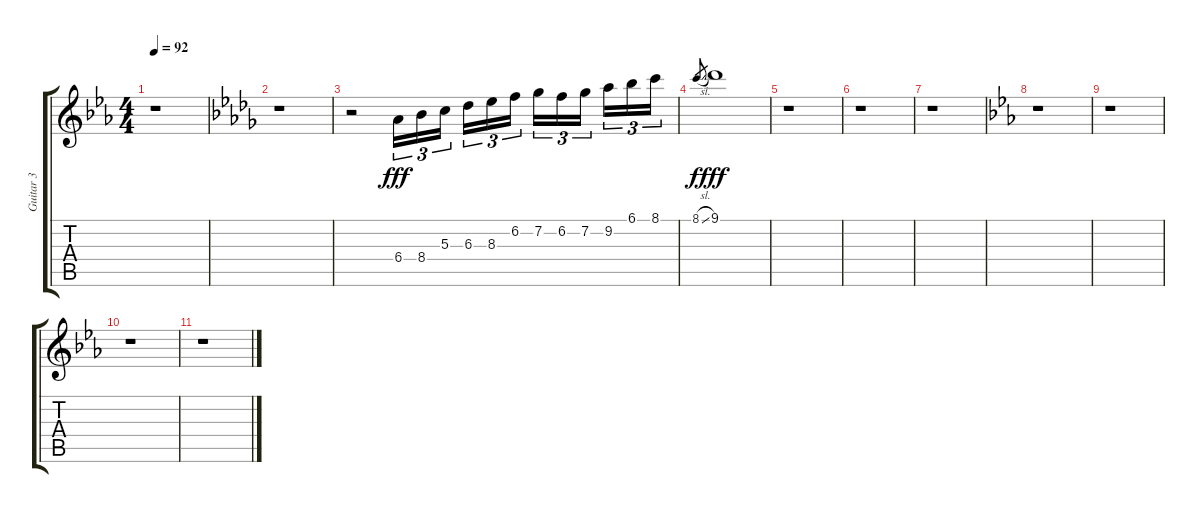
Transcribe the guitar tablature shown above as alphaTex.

\track ("Guitar 3" "Guitar 3") {instrument distortionguitar}
\staff {score tabs}
\tuning (E4 B3 G3 D3 A2 E2) {hide}
\ts (4 4)
\tempo 92
\clef g2
\ks eb
r.1{dy fff} |
\ks db
r.1 |
r.2 6.4.16{tu (3 2)} 8.4.16{tu (3 2)} 5.3.16{tu (3 2) beam splitsecondary} 6.3.16{tu (3 2)} 8.3.16{tu (3 2)} 6.2.16{tu (3 2)} 7.2.16{tu (3 2)} 6.2.16{tu (3 2)} 7.2.16{tu (3 2) beam splitsecondary} 9.2.16{tu (3 2)} 6.1.16{tu (3 2)} 8.1.16{tu (3 2)} |
8.1{sl}.8{gr dy f} 9.1.1{dy fff} |
r.1 |
r.1 |
r.1 |
\ks eb
r.1 |
r.1 |
r.1 |
r.1
